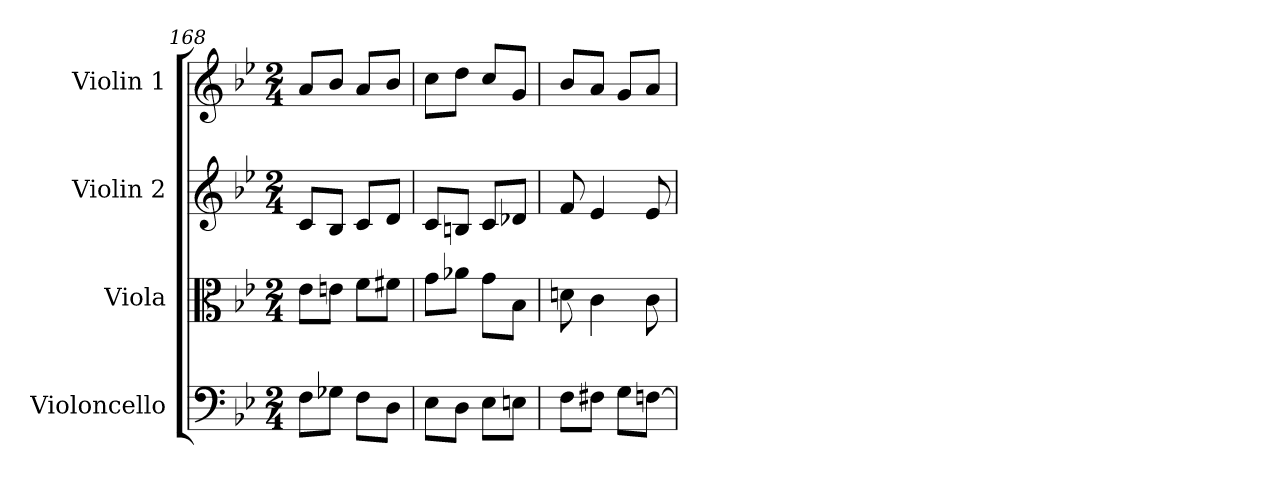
**kern	**kern	**kern	**kern
*part4	*part3	*part2	*part1
*staff4	*staff3	*staff2	*staff1
*I"Violoncello	*I"Viola	*I"Violin 2	*I"Violin 1
*I'Vc	*I'Vla	*I'Vln	*I'Vln
*clefF4	*clefC3	*clefG2	*clefG2
*k[b-e-]	*k[b-e-]	*k[b-e-]	*k[b-e-]
*M2/4	*M2/4	*M2/4	*M2/4
=168	=168	=168	=168
8F\L	8e-\L	8c/L	8a/L
8G-X\J	8en\J	8B-/J	8b-/J
8F\L	8f\L	8c/L	8a/L
8D\J	8f#X\J	8d/J	8b-/J
=169	=169	=169	=169
8E-\L	8g\L	8c/L	8cc\L
8D\J	8a-X\J	8Bn/J	8dd\J
8E-\L	8g\L	8c/L	8cc/L
8En\J	8B-\J	8d-X/J	8g/J
=170	=170	=170	=170
8F\L	8dn\	8f/	8b-/L
8F#X\J	4c\	4e-/	8a/J
8G\L	.	.	8g/L
[8Fn\J	8c\	8e-/	8a/J
=	=	=	=
*-	*-	*-	*-
